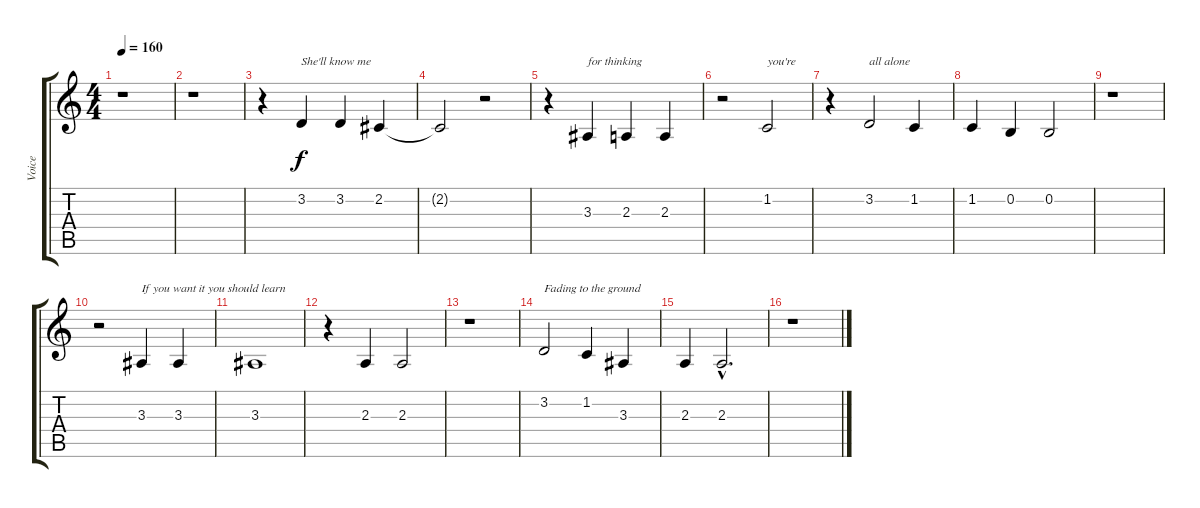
\track ("Voice" "Voice") {instrument lead1square}
\staff {score tabs}
\tuning (E4 B3 G3 D3 A2 E2) {hide}
\ts (4 4)
\tempo 160
\clef g2
\ks c
r.1{dy f} |
r.1 |
r.4 3.2.4{txt "She'll know me"} 3.2.4 2.2.4 |
2.2{t}.2 r.2 |
r.4 3.3.4{txt "for thinking"} 2.3.4 2.3.4 |
r.2 1.2.2{txt "you're"} |
r.4 3.2.2{txt "all alone"} 1.2.4 |
1.2.4 0.2.4 0.2.2 |
r.1 |
r.2 3.3.4{txt "If you want it you should learn "} 3.3.4 |
3.3.1 |
r.4 2.3.4 2.3.2 |
r.1 |
3.2.2{txt "Fading to the ground "} 1.2.4 3.3.4 |
2.3.4 2.3{hac}.2{d} |
r.1
